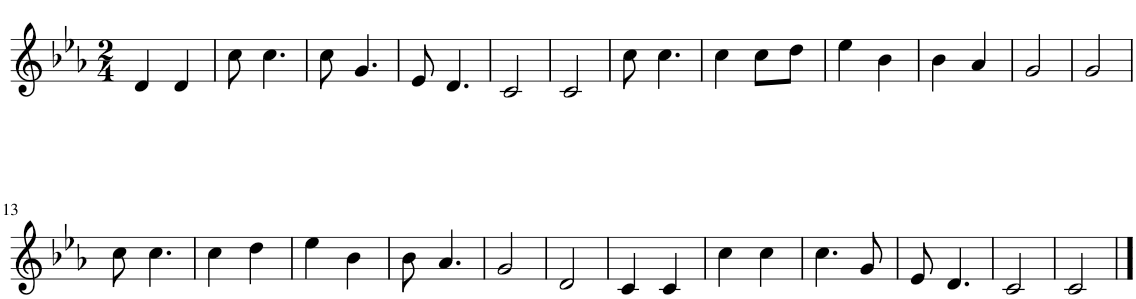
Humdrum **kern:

**kern
*part1
*staff1
*I"Voice
*clefG2
*k[b-e-a-]
*M2/4
=1
4d/
4d/
=2
8cc\
4.cc\
=3
8cc\
4.g/
=4
8e-/
4.d/
=5
2c/
=6
2c/
=7
8cc\
4.cc\
=8
4cc\
8cc\L
8dd\J
=9
4ee-\
4b-\
=10
4b-\
4a-/
=11
2g/
=12
2g/
!!LO:LB:g=z
=13
8cc\
4.cc\
=14
4cc\
4dd\
=15
4ee-\
4b-\
=16
8b-\
4.a-/
=17
2g/
=18
2d/
=19
4c/
4c/
=20
4cc\
4cc\
=21
4.cc\
8g/
=22
8e-/
4.d/
=23
2c/
=24
2c/
==
*-
